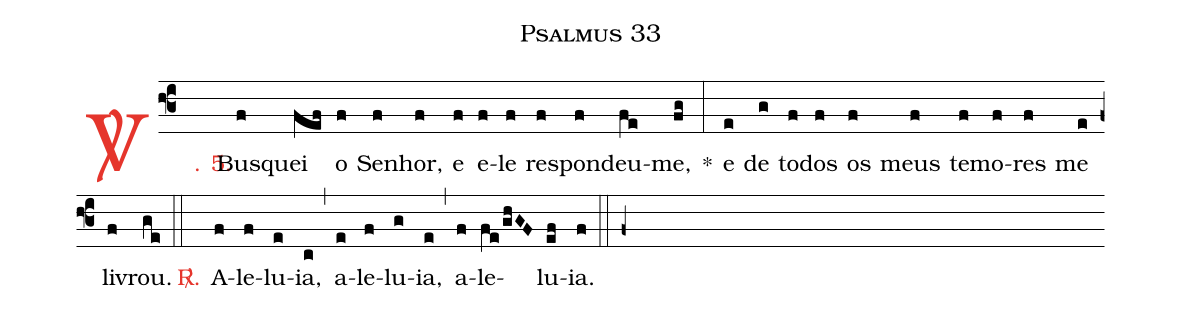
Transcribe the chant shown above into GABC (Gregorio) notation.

name: Psalmus 33;
%%
(f3)

<c><sp>V/</sp>. 5.</c>() Bus(f)quei(fef) o(f) Se(f)nhor,(f) e(f) e(f)le(f) res(f)pon(f)deu-(fe)me,(fg) *(:) e(e) de(g) to(f)dos(f) os(f) meus(f) te(f)mo(f)res(f) me(e) li(f)vrou.(ge)

(::)

<nlba><c><sp>R/</sp>.</c>() A</nlba>(f)le(f)lu(e)ia,(c) (,) a(e)le(f)lu(g)ia,(e) (,) a(f)le(fe/ghGF)lu(ef)ia.(f)

(::)

(f+)
